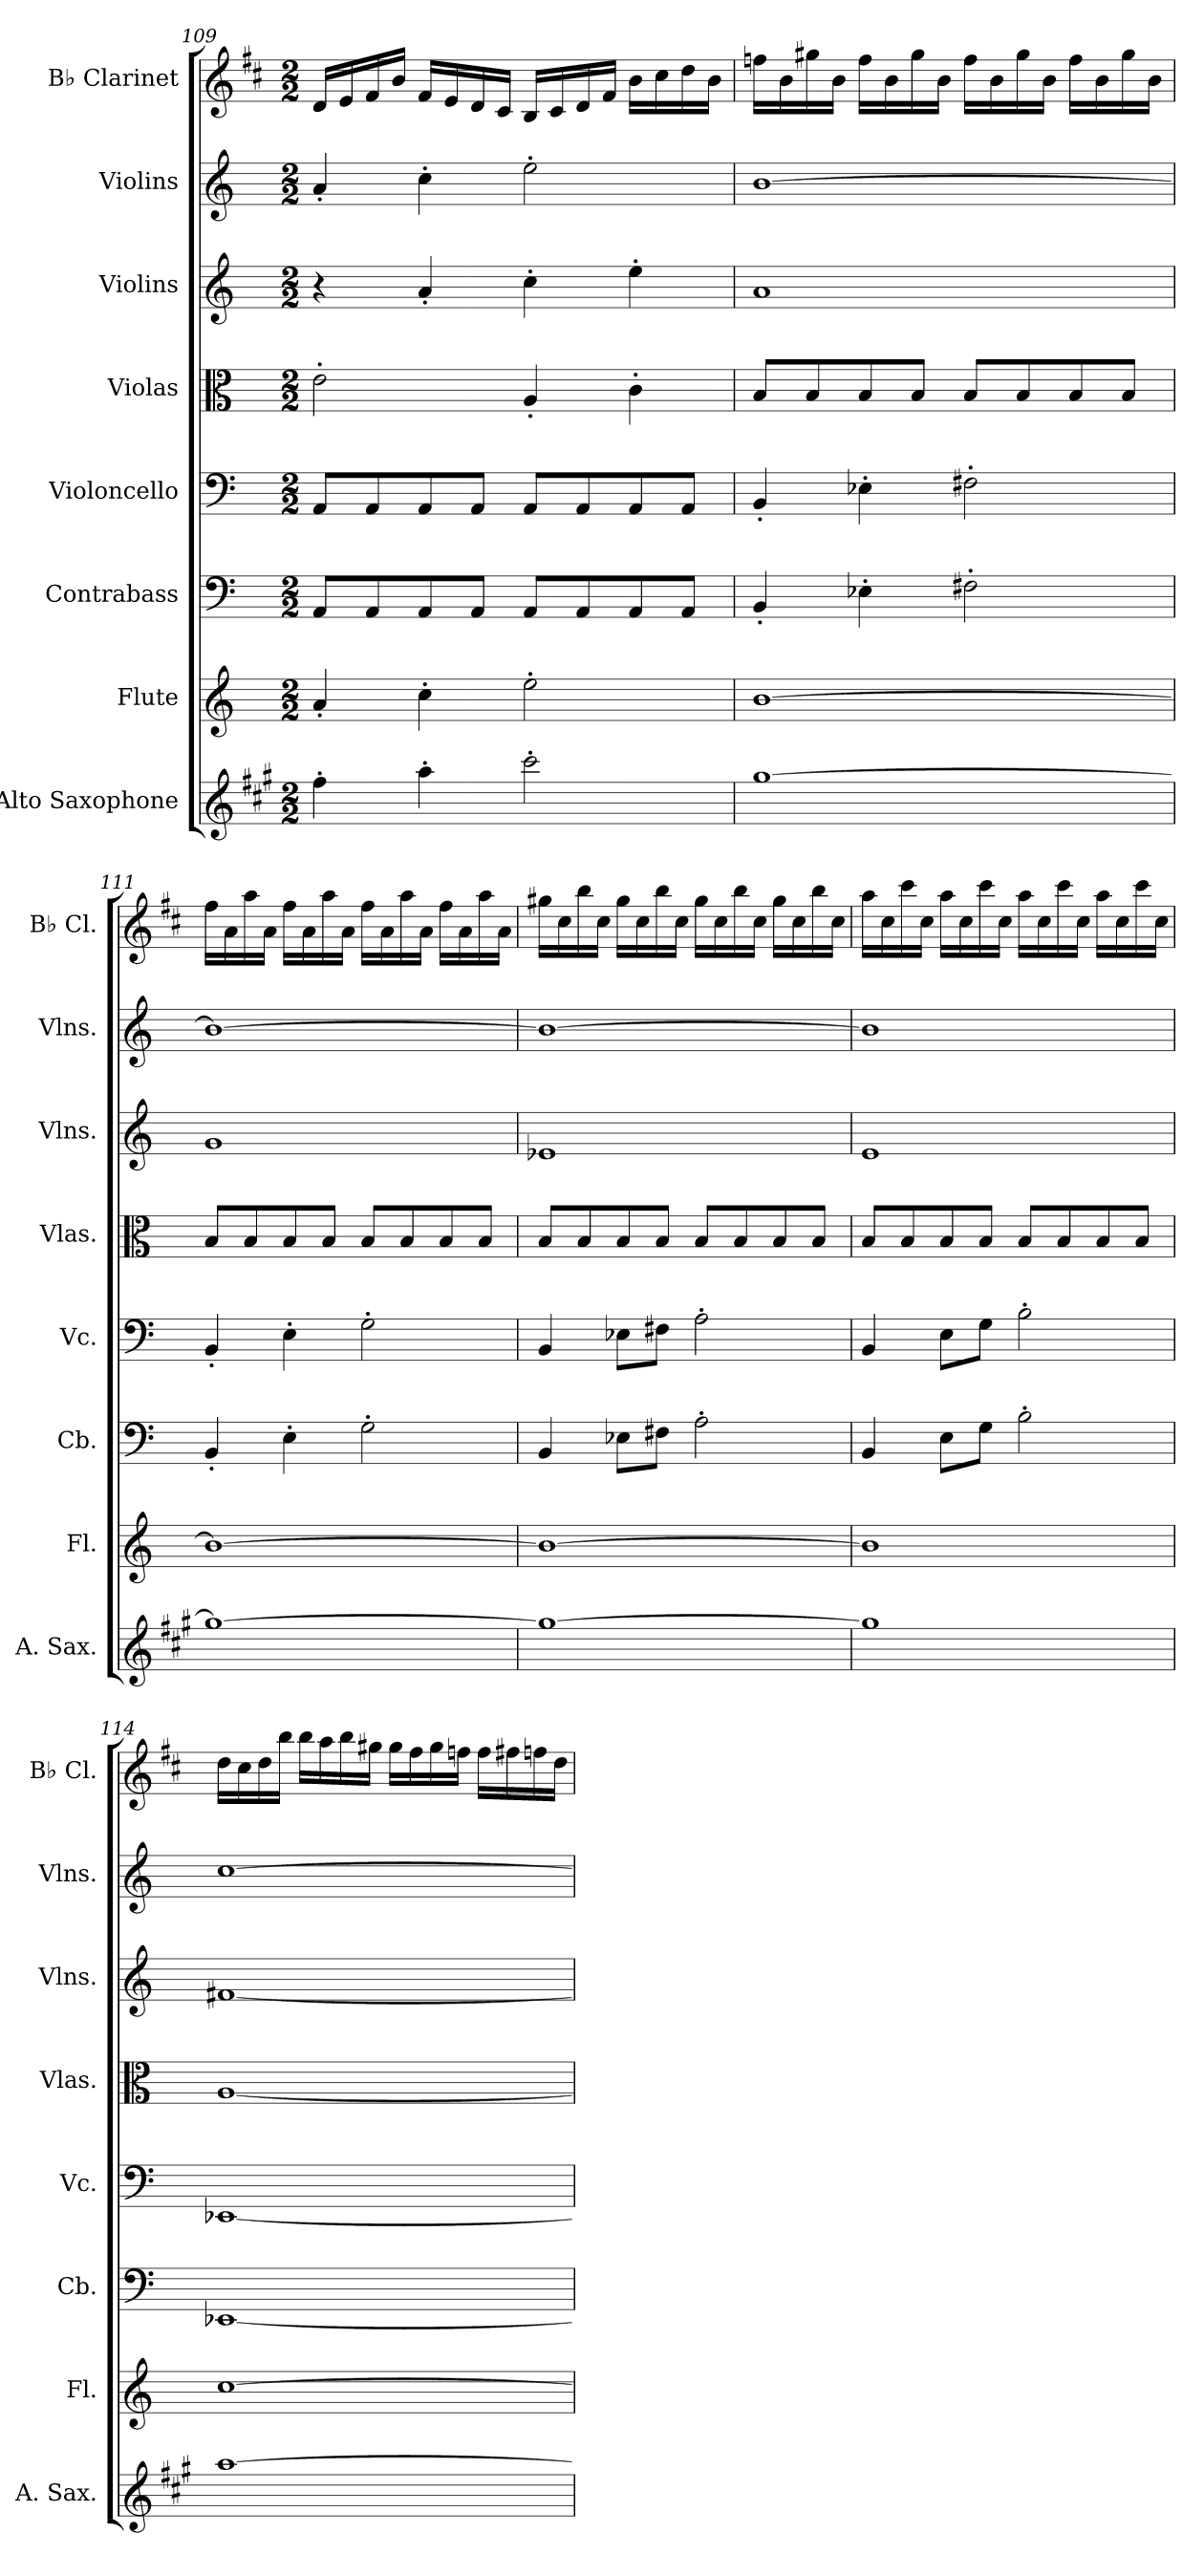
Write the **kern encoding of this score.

**kern	**kern	**kern	**kern	**kern	**kern	**kern	**kern
*part8	*part7	*part6	*part5	*part4	*part3	*part2	*part1
*staff8	*staff7	*staff6	*staff5	*staff4	*staff3	*staff2	*staff1
*I"Alto Saxophone	*I"Flute	*I"Contrabass	*I"Violoncello	*I"Violas	*I"Violins	*I"Violins	*I"B♭ Clarinet
*I'A. Sax.	*I'Fl.	*I'Cb.	*I'Vc.	*I'Vlas.	*I'Vlns.	*I'Vlns.	*I'B♭ Cl.
!!LO:LB:g=z
*clefG2	*clefG2	*clefF4	*clefF4	*clefC3	*clefG2	*clefG2	*clefG2
*ITrd5c9	*	*ITrd7c12	*	*	*	*	*ITrd1c2
*k[]	*k[]	*k[]	*k[]	*k[]	*k[]	*k[]	*k[]
*M2/2	*M2/2	*M2/2	*M2/2	*M2/2	*M2/2	*M2/2	*M2/2
=109	=109	=109	=109	=109	=109	=109	=109
4a'\	4a'/	8AAA/L	8AA/L	2e'\	4r	4a'/	16c/LL
.	.	.	.	.	.	.	16d/
.	.	8AAA/	8AA/	.	.	.	16e/
.	.	.	.	.	.	.	16a/JJ
4cc'\	4cc'\	8AAA/	8AA/	.	4a'/	4cc'\	16e/LL
.	.	.	.	.	.	.	16d/
.	.	8AAA/J	8AA/J	.	.	.	16c/
.	.	.	.	.	.	.	16B/JJ
2ee'\	2ee'\	8AAA/L	8AA/L	4A'/	4cc'\	2ee'\	16A/LL
.	.	.	.	.	.	.	16B/
.	.	8AAA/	8AA/	.	.	.	16c/
.	.	.	.	.	.	.	16e/JJ
.	.	8AAA/	8AA/	4c'\	4ee'\	.	16a\LL
.	.	.	.	.	.	.	16b\
.	.	8AAA/J	8AA/J	.	.	.	16cc\
.	.	.	.	.	.	.	16a\JJ
=110	=110	=110	=110	=110	=110	=110	=110
[1b	[1b	4BBB'/	4BB'/	8B/L	1a	[1b	16ee-X\LL
.	.	.	.	.	.	.	16a\
.	.	.	.	8B/	.	.	16ff#X\
.	.	.	.	.	.	.	16a\JJ
.	.	4EE-X'\	4E-X'\	8B/	.	.	16ee-\LL
.	.	.	.	.	.	.	16a\
.	.	.	.	8B/J	.	.	16ff#\
.	.	.	.	.	.	.	16a\JJ
.	.	2FF#X'\	2F#X'\	8B/L	.	.	16ee-\LL
.	.	.	.	.	.	.	16a\
.	.	.	.	8B/	.	.	16ff#\
.	.	.	.	.	.	.	16a\JJ
.	.	.	.	8B/	.	.	16ee-\LL
.	.	.	.	.	.	.	16a\
.	.	.	.	8B/J	.	.	16ff#\
.	.	.	.	.	.	.	16a\JJ
!!LO:LB:g=z
=111	=111	=111	=111	=111	=111	=111	=111
1b_	1b_	4BBB'/	4BB'/	8B/L	1g	1b_	16ee\LL
.	.	.	.	.	.	.	16g\
.	.	.	.	8B/	.	.	16gg\
.	.	.	.	.	.	.	16g\JJ
.	.	4EE'\	4E'\	8B/	.	.	16ee\LL
.	.	.	.	.	.	.	16g\
.	.	.	.	8B/J	.	.	16gg\
.	.	.	.	.	.	.	16g\JJ
.	.	2GG'\	2G'\	8B/L	.	.	16ee\LL
.	.	.	.	.	.	.	16g\
.	.	.	.	8B/	.	.	16gg\
.	.	.	.	.	.	.	16g\JJ
.	.	.	.	8B/	.	.	16ee\LL
.	.	.	.	.	.	.	16g\
.	.	.	.	8B/J	.	.	16gg\
.	.	.	.	.	.	.	16g\JJ
=112	=112	=112	=112	=112	=112	=112	=112
1b_	1b_	4BBB/	4BB/	8B/L	1e-X	1b_	16ff#X\LL
.	.	.	.	.	.	.	16b\
.	.	.	.	8B/	.	.	16aa\
.	.	.	.	.	.	.	16b\JJ
.	.	8EE-X\L	8E-X\L	8B/	.	.	16ff#\LL
.	.	.	.	.	.	.	16b\
.	.	8FF#X\J	8F#X\J	8B/J	.	.	16aa\
.	.	.	.	.	.	.	16b\JJ
.	.	2AA'\	2A'\	8B/L	.	.	16ff#\LL
.	.	.	.	.	.	.	16b\
.	.	.	.	8B/	.	.	16aa\
.	.	.	.	.	.	.	16b\JJ
.	.	.	.	8B/	.	.	16ff#\LL
.	.	.	.	.	.	.	16b\
.	.	.	.	8B/J	.	.	16aa\
.	.	.	.	.	.	.	16b\JJ
!!LO:LB:g=z
=113	=113	=113	=113	=113	=113	=113	=113
1b]	1b]	4BBB/	4BB/	8B/L	1e	1b]	16gg\LL
.	.	.	.	.	.	.	16b\
.	.	.	.	8B/	.	.	16bb\
.	.	.	.	.	.	.	16b\JJ
.	.	8EE\L	8E\L	8B/	.	.	16gg\LL
.	.	.	.	.	.	.	16b\
.	.	8GG\J	8G\J	8B/J	.	.	16bb\
.	.	.	.	.	.	.	16b\JJ
.	.	2BB'\	2B'\	8B/L	.	.	16gg\LL
.	.	.	.	.	.	.	16b\
.	.	.	.	8B/	.	.	16bb\
.	.	.	.	.	.	.	16b\JJ
.	.	.	.	8B/	.	.	16gg\LL
.	.	.	.	.	.	.	16b\
.	.	.	.	8B/J	.	.	16bb\
.	.	.	.	.	.	.	16b\JJ
=114	=114	=114	=114	=114	=114	=114	=114
[1cc	[1cc	[1EEE-X	[1EE-X	[1A	[1f#X	[1cc	16cc\LL
.	.	.	.	.	.	.	16b\
.	.	.	.	.	.	.	16cc\
.	.	.	.	.	.	.	16aa\JJ
.	.	.	.	.	.	.	16aa\LL
.	.	.	.	.	.	.	16gg\
.	.	.	.	.	.	.	16aa\
.	.	.	.	.	.	.	16ff#X\JJ
.	.	.	.	.	.	.	16ff#\LL
.	.	.	.	.	.	.	16ee\
.	.	.	.	.	.	.	16ff#\
.	.	.	.	.	.	.	16ee-X\JJ
.	.	.	.	.	.	.	16ee-\LL
.	.	.	.	.	.	.	16een\
.	.	.	.	.	.	.	16ee-X\
.	.	.	.	.	.	.	16cc\JJ
=	=	=	=	=	=	=	=
*-	*-	*-	*-	*-	*-	*-	*-
